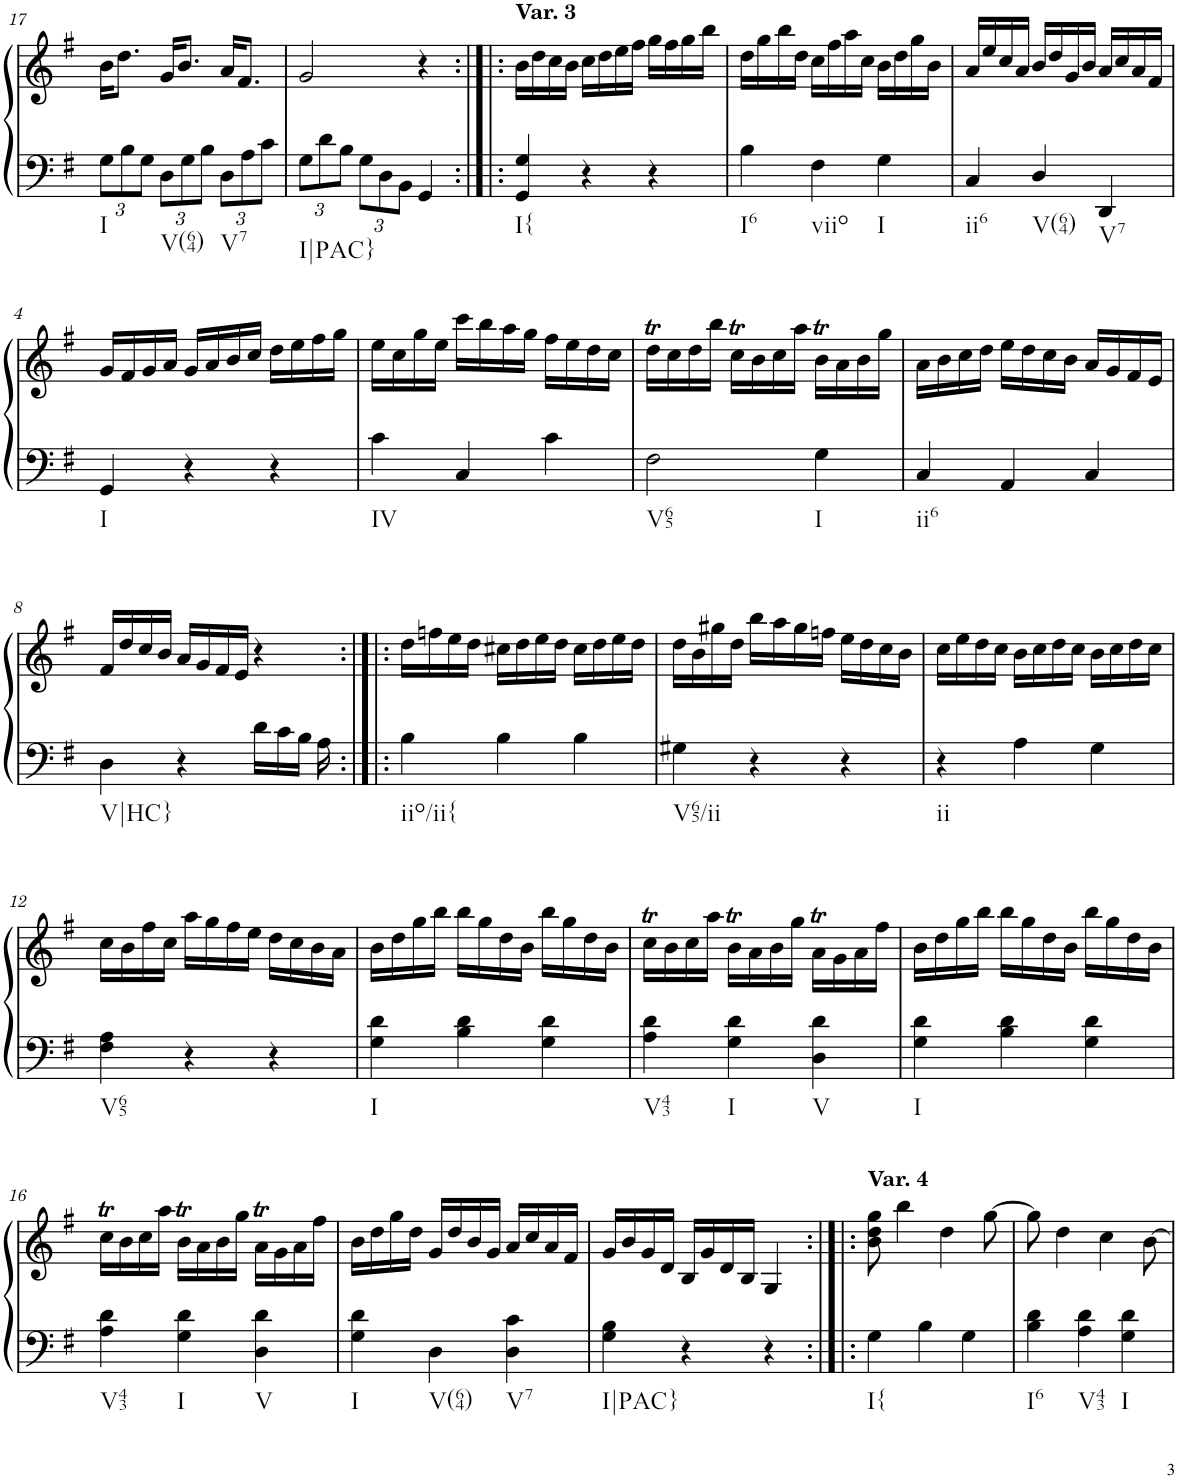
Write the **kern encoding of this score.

**kern	**kern
*part1	*part1
*staff2	*staff1
*I"Piano	*
*I'Pno.	*
!!LO:PB:g=z
*clefF4	*clefG2
*k[f#]	*k[f#]
*M3/4	*M3/4
*Xbrackettup	*
=17	=17
!LO:TX:b:t=I	!
12G\L	16b\KL
.	8.dd\J
12B\	.
12G\J	.
!LO:TX:b:t=V(64)	!
12D\L	16g/KL
.	8.b/J
12G\	.
12B\J	.
!LO:TX:b:t=V7	!
12D\L	16a/KL
.	8.f#/J
12A\	.
12c\J	.
=18	=18
!LO:TX:b:t=I|PAC}	!
12G\L	2g/
12d\	.
12B\J	.
12G\L	.
12D\	.
12BB\J	.
4GG/	4r
=1:|!|:	=1:|!|:
!	!LO:TX:a:B:t=Var. 3
!LO:TX:b:t=I{	!
4GG/ 4G/	16b\LL
.	16dd\
.	16cc\
.	16b\JJ
4r	16cc\LL
.	16dd\
.	16ee\
.	16ff#\JJ
4r	16gg\LL
.	16ff#\
.	16gg\
.	16bb\JJ
=2	=2
!LO:TX:b:t=I6	!
4B\	16dd\LL
.	16gg\
.	16bb\
.	16dd\JJ
!LO:TX:b:t=viio	!
4F#\	16cc\LL
.	16ff#\
.	16aa\
.	16cc\JJ
!LO:TX:b:t=I	!
4G\	16b\LL
.	16dd\
.	16gg\
.	16b\JJ
=3	=3
!LO:TX:b:t=ii6	!
4C/	16a/LL
.	16ee/
.	16cc/
.	16a/JJ
!LO:TX:b:t=V(64)	!
4D/	16b/LL
.	16dd/
.	16g/
.	16b/JJ
!LO:TX:b:t=V7	!
4DD/	16a/LL
.	16cc/
.	16a/
.	16f#/JJ
!!LO:LB:g=z
=4	=4
!LO:TX:b:t=I	!
4GG/	16g/LL
.	16f#/
.	16g/
.	16a/JJ
4r	16g/LL
.	16a/
.	16b/
.	16cc/JJ
4r	16dd\LL
.	16ee\
.	16ff#\
.	16gg\JJ
=5	=5
!LO:TX:b:t=IV	!
4c\	16ee\LL
.	16cc\
.	16gg\
.	16ee\JJ
4C/	16ccc\LL
.	16bb\
.	16aa\
.	16gg\JJ
4c\	16ff#\LL
.	16ee\
.	16dd\
.	16cc\JJ
=6	=6
!LO:TX:b:t=V65	!
2F#\	16ddT\LL
.	16cc\
.	16dd\
.	16bb\JJ
.	16ccT\LL
.	16b\
.	16cc\
.	16aa\JJ
!LO:TX:b:t=I	!
4G\	16bt\LL
.	16a\
.	16b\
.	16gg\JJ
=7	=7
!LO:TX:b:t=ii6	!
4C/	16a\LL
.	16b\
.	16cc\
.	16dd\JJ
4AA/	16ee\LL
.	16dd\
.	16cc\
.	16b\JJ
4C/	16a/LL
.	16g/
.	16f#/
.	16e/JJ
!!LO:LB:g=z
=8	=8
!LO:TX:b:t=V|HC}	!
4D\	16f#/LL
.	16dd/
.	16cc/
.	16b/JJ
4r	16a/LL
.	16g/
.	16f#/
.	16e/JJ
16d\LL	4r
16c\	.
16B\JJ	.
16A\	.
=9:|!|:	=9:|!|:
!LO:TX:b:t=iio/ii{	!
4B\	16dd\LL
.	16ffn\
.	16ee\
.	16dd\JJ
4B\	16cc#X\LL
.	16dd\
.	16ee\
.	16dd\JJ
4B\	16cc#\LL
.	16dd\
.	16ee\
.	16dd\JJ
=10	=10
!LO:TX:b:t=V65/ii	!
4G#X\	16dd\LL
.	16b\
.	16gg#X\
.	16dd\JJ
4r	16bb\LL
.	16aa\
.	16gg#\
.	16ffn\JJ
4r	16ee\LL
.	16dd\
.	16cc\
.	16b\JJ
=11	=11
!LO:TX:b:t=ii	!
4r	16cc\LL
.	16ee\
.	16dd\
.	16cc\JJ
4A\	16b\LL
.	16cc\
.	16dd\
.	16cc\JJ
4G\	16b\LL
.	16cc\
.	16dd\
.	16cc\JJ
!!LO:LB:g=z
=12	=12
!LO:TX:b:t=V65	!
4F#\ 4A\	16cc\LL
.	16b\
.	16ff#\
.	16cc\JJ
4r	16aa\LL
.	16gg\
.	16ff#\
.	16ee\JJ
4r	16dd\LL
.	16cc\
.	16b\
.	16a\JJ
=13	=13
!LO:TX:b:t=I	!
4G\ 4d\	16b\LL
.	16dd\
.	16gg\
.	16bb\JJ
4B\ 4d\	16bb\LL
.	16gg\
.	16dd\
.	16b\JJ
4G\ 4d\	16bb\LL
.	16gg\
.	16dd\
.	16b\JJ
=14	=14
!LO:TX:b:t=V43	!
4A\ 4d\	16ccT\LL
.	16b\
.	16cc\
.	16aa\JJ
!LO:TX:b:t=I	!
4G\ 4d\	16bt\LL
.	16a\
.	16b\
.	16gg\JJ
!LO:TX:b:t=V	!
4D\ 4d\	16aT\LL
.	16g\
.	16a\
.	16ff#\JJ
=15	=15
!LO:TX:b:t=I	!
4G\ 4d\	16b\LL
.	16dd\
.	16gg\
.	16bb\JJ
4B\ 4d\	16bb\LL
.	16gg\
.	16dd\
.	16b\JJ
4G\ 4d\	16bb\LL
.	16gg\
.	16dd\
.	16b\JJ
!!LO:LB:g=z
=16	=16
!LO:TX:b:t=V43	!
4A\ 4d\	16ccT\LL
.	16b\
.	16cc\
.	16aa\JJ
!LO:TX:b:t=I	!
4G\ 4d\	16bt\LL
.	16a\
.	16b\
.	16gg\JJ
!LO:TX:b:t=V	!
4D\ 4d\	16aT\LL
.	16g\
.	16a\
.	16ff#\JJ
=17	=17
!LO:TX:b:t=I	!
4G\ 4d\	16b\LL
.	16dd\
.	16gg\
.	16dd\JJ
!LO:TX:b:t=V(64)	!
4D\	16g/LL
.	16dd/
.	16b/
.	16g/JJ
!LO:TX:b:t=V7	!
4D\ 4c\	16a/LL
.	16cc/
.	16a/
.	16f#/JJ
=18	=18
!LO:TX:b:t=I|PAC}	!
4G\ 4B\	16g/LL
.	16b/
.	16g/
.	16d/JJ
4r	16B/LL
.	16g/
.	16d/
.	16B/JJ
4r	4G/
=1:|!|:	=1:|!|:
!	!LO:TX:a:B:t=Var. 4
!LO:TX:b:t=I{	!
4G\	8b\ 8dd\ 8gg\
.	4bb\
4B\	.
.	4dd\
4G\	.
.	[8gg\
=2	=2
!LO:TX:b:t=I6	!
4B\ 4d\	8gg\]
.	4dd\
!LO:TX:b:t=V43	!
4A\ 4d\	.
.	4cc\
!LO:TX:b:t=I	!
4G\ 4d\	.
.	[8b\
=	=
*-	*-
